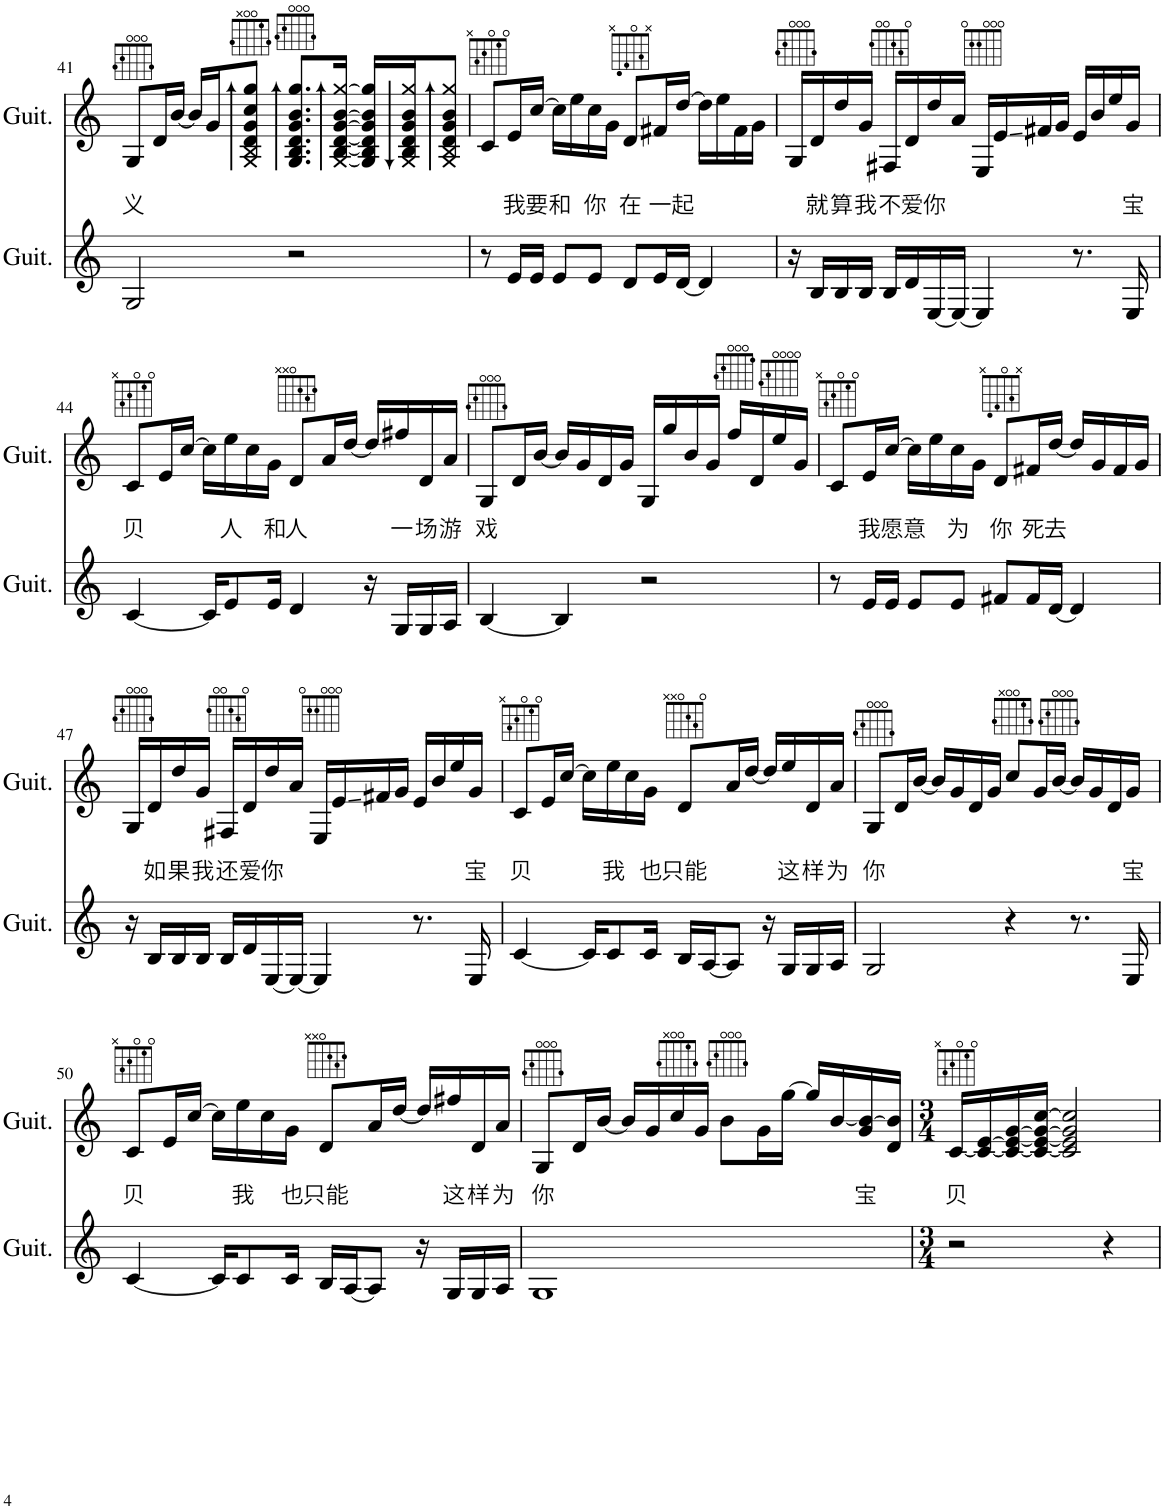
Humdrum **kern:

**kern	**kern	**text
*part2	*part1	*part1
*staff2	*staff1	*staff1
*I"吉他	*I"吉他	*
!!LO:PB:g=z
*clefG2	*clefG2	*
*Trd7c12	*Trd7c12	*
*k[]	*k[]	*
*M4/4	*M4/4	*
=41	=41	=41
!	!	!LO:LY:b
2G/	8G/L	义
.	16d/L	.
.	[16b/JJ	.
.	16b/LL]	.
.	16g/J	.
.	8G/ 8B/ 8d/ 8g/ 8cc/ 8gg/J	.
2r	8.G/ 8.B/ 8.d/ 8.g/ 8.b/ 8.gg/L	.
.	[16G/ [16B/ [16d/ [16g/ [16b/ [16gg/Jk	.
.	16G/] 16B/] 16d/] 16g/] 16b/] 16gg/]LL	.
.	16G/ 16B/ 16d/ 16g/ 16b/ 16gg/J	.
.	8G/ 8B/ 8d/ 8g/ 8b/ 8gg/J	.
=42	=42	=42
8r	8c/L	.
!	!	!LO:LY:b
16e/LL	16e/L	我
!	!	!LO:LY:b
16e/JJ	[16cc/JJ	要
!	!	!LO:LY:b
8e/L	16cc\LL]	和
.	16ee\	.
!	!	!LO:LY:b
8e/J	16cc\	你
.	16g\JJ	.
!	!	!LO:LY:b
8d/L	8d/L	在
!	!	!LO:LY:b
16e/L	16f#X/L	一
!	!	!LO:LY:b
[16d/JJ	[16dd/JJ	起
4d/]	16dd\LL]	.
.	16ee\	.
.	16f#\	.
.	16g\JJ	.
=43	=43	=43
16r	16G/LL	.
!	!	!LO:LY:b
16B/LL	16d/	就
!	!	!LO:LY:b
16B/	16dd/	算
!	!	!LO:LY:b
16B/JJ	16g/JJ	我
!	!	!LO:LY:b
16B/LL	16F#X/LL	不
!	!	!LO:LY:b
16d/	16d/	爱
!	!	!LO:LY:b
[16E/	16dd/	你
16E/JJ_	16a/JJ	.
4E/]	16E/LL	.
.	16e/	.
.	16f#X/	.
.	16g/JJ	.
8.r	16e/LL	.
.	16b/	.
.	16ee/	.
!	!	!LO:LY:b
16E/	16g/JJ	宝
!!LO:LB:g=z
=44	=44	=44
!	!	!LO:LY:b
[4c/	8c/L	贝
.	16e/L	.
.	[16cc/JJ	.
16c/KL]	16cc\LL]	.
!	!	!LO:LY:b
8e/	16ee\	人
.	16cc\	.
!	!	!LO:LY:b
16e/Jk	16g\JJ	和
!	!	!LO:LY:b
4d/	8d/L	人
.	16a/L	.
.	[16dd/JJ	.
16r	16dd/LL]	.
!	!	!LO:LY:b
16G/LL	16ff#X/	一
!	!	!LO:LY:b
16G/	16d/	场
!	!	!LO:LY:b
16A/JJ	16a/JJ	游
=45	=45	=45
!	!	!LO:LY:b
[4B/	8G/L	戏
.	16d/L	.
.	[16b/JJ	.
4B/]	16b/LL]	.
.	16g/	.
.	16d/	.
.	16g/JJ	.
2r	16G/LL	.
.	16gg/	.
.	16b/	.
.	16g/JJ	.
.	16ff/LL	.
.	16d/	.
.	16ee/	.
.	16g/JJ	.
=46	=46	=46
8r	8c/L	.
!	!	!LO:LY:b
16e/LL	16e/L	我
!	!	!LO:LY:b
16e/JJ	[16cc/JJ	愿
!	!	!LO:LY:b
8e/L	16cc\LL]	意
.	16ee\	.
!	!	!LO:LY:b
8e/J	16cc\	为
.	16g\JJ	.
!	!	!LO:LY:b
8f#X/L	8d/L	你
!	!	!LO:LY:b
16f#/L	16f#X/L	死
!	!	!LO:LY:b
[16d/JJ	[16dd/JJ	去
4d/]	16dd/LL]	.
.	16g/	.
.	16f#/	.
.	16g/JJ	.
!!LO:LB:g=z
=47	=47	=47
16r	16G/LL	.
!	!	!LO:LY:b
16B/LL	16d/	如
!	!	!LO:LY:b
16B/	16dd/	果
!	!	!LO:LY:b
16B/JJ	16g/JJ	我
!	!	!LO:LY:b
16B/LL	16F#X/LL	还
!	!	!LO:LY:b
16d/	16d/	爱
!	!	!LO:LY:b
[16E/	16dd/	你
16E/JJ_	16a/JJ	.
4E/]	16E/LL	.
.	16e/	.
.	16f#X/	.
.	16g/JJ	.
8.r	16e/LL	.
.	16b/	.
.	16ee/	.
!	!	!LO:LY:b
16E/	16g/JJ	宝
=48	=48	=48
!	!	!LO:LY:b
[4c/	8c/L	贝
.	16e/L	.
.	[16cc/JJ	.
16c/KL]	16cc\LL]	.
!	!	!LO:LY:b
8c/	16ee\	我
.	16cc\	.
!	!	!LO:LY:b
16c/Jk	16g\JJ	也
!	!	!LO:LY:b
16B/LL	8d/L	只能
[16A/J	.	.
8A/J]	16a/L	.
.	[16dd/JJ	.
16r	16dd/LL]	.
!	!	!LO:LY:b
16G/LL	16ee/	这
!	!	!LO:LY:b
16G/	16d/	样
!	!	!LO:LY:b
16A/JJ	16a/JJ	为
=49	=49	=49
!	!	!LO:LY:b
2G/	8G/L	你
.	16d/L	.
.	[16b/JJ	.
.	16b/LL]	.
.	16g/	.
.	16d/	.
.	16g/JJ	.
4r	8cc/L	.
.	16g/L	.
.	[16b/JJ	.
8.r	16b/LL]	.
.	16g/	.
.	16d/	.
!	!	!LO:LY:b
16E/	16g/JJ	宝
!!LO:LB:g=z
=50	=50	=50
!	!	!LO:LY:b
[4c/	8c/L	贝
.	16e/L	.
.	[16cc/JJ	.
16c/KL]	16cc\LL]	.
!	!	!LO:LY:b
8c/	16ee\	我
.	16cc\	.
!	!	!LO:LY:b
16c/Jk	16g\JJ	也
!	!	!LO:LY:b
16B/LL	8d/L	只能
[16A/J	.	.
8A/J]	16a/L	.
.	[16dd/JJ	.
16r	16dd/LL]	.
!	!	!LO:LY:b
16G/LL	16ff#X/	这
!	!	!LO:LY:b
16G/	16d/	样
!	!	!LO:LY:b
16A/JJ	16a/JJ	为
=51	=51	=51
!	!	!LO:LY:b
1G	8G/L	你
.	16d/L	.
.	[16b/JJ	.
.	16b/LL]	.
.	16g/	.
.	16cc/	.
.	16g/JJ	.
.	8b\L	.
.	16g\L	.
.	[16gg\JJ	.
.	16gg/LL]	.
.	[16b/	.
!	!	!LO:LY:b
.	16g/ 16b/_	宝
.	16d/ 16b/]JJ	.
=52	=52	=52
*M3/4	*M3/4	*
!	!	!LO:LY:b
2r	[16c/LL	贝
.	16c/_ [16e/	.
.	16c/_ 16e/_ [16g/	.
.	16c/_ 16e/_ 16g/_ [16cc/JJ	.
.	2c/] 2e/] 2g/] 2cc/]	.
4r	.	.
=	=	=
*-	*-	*-
